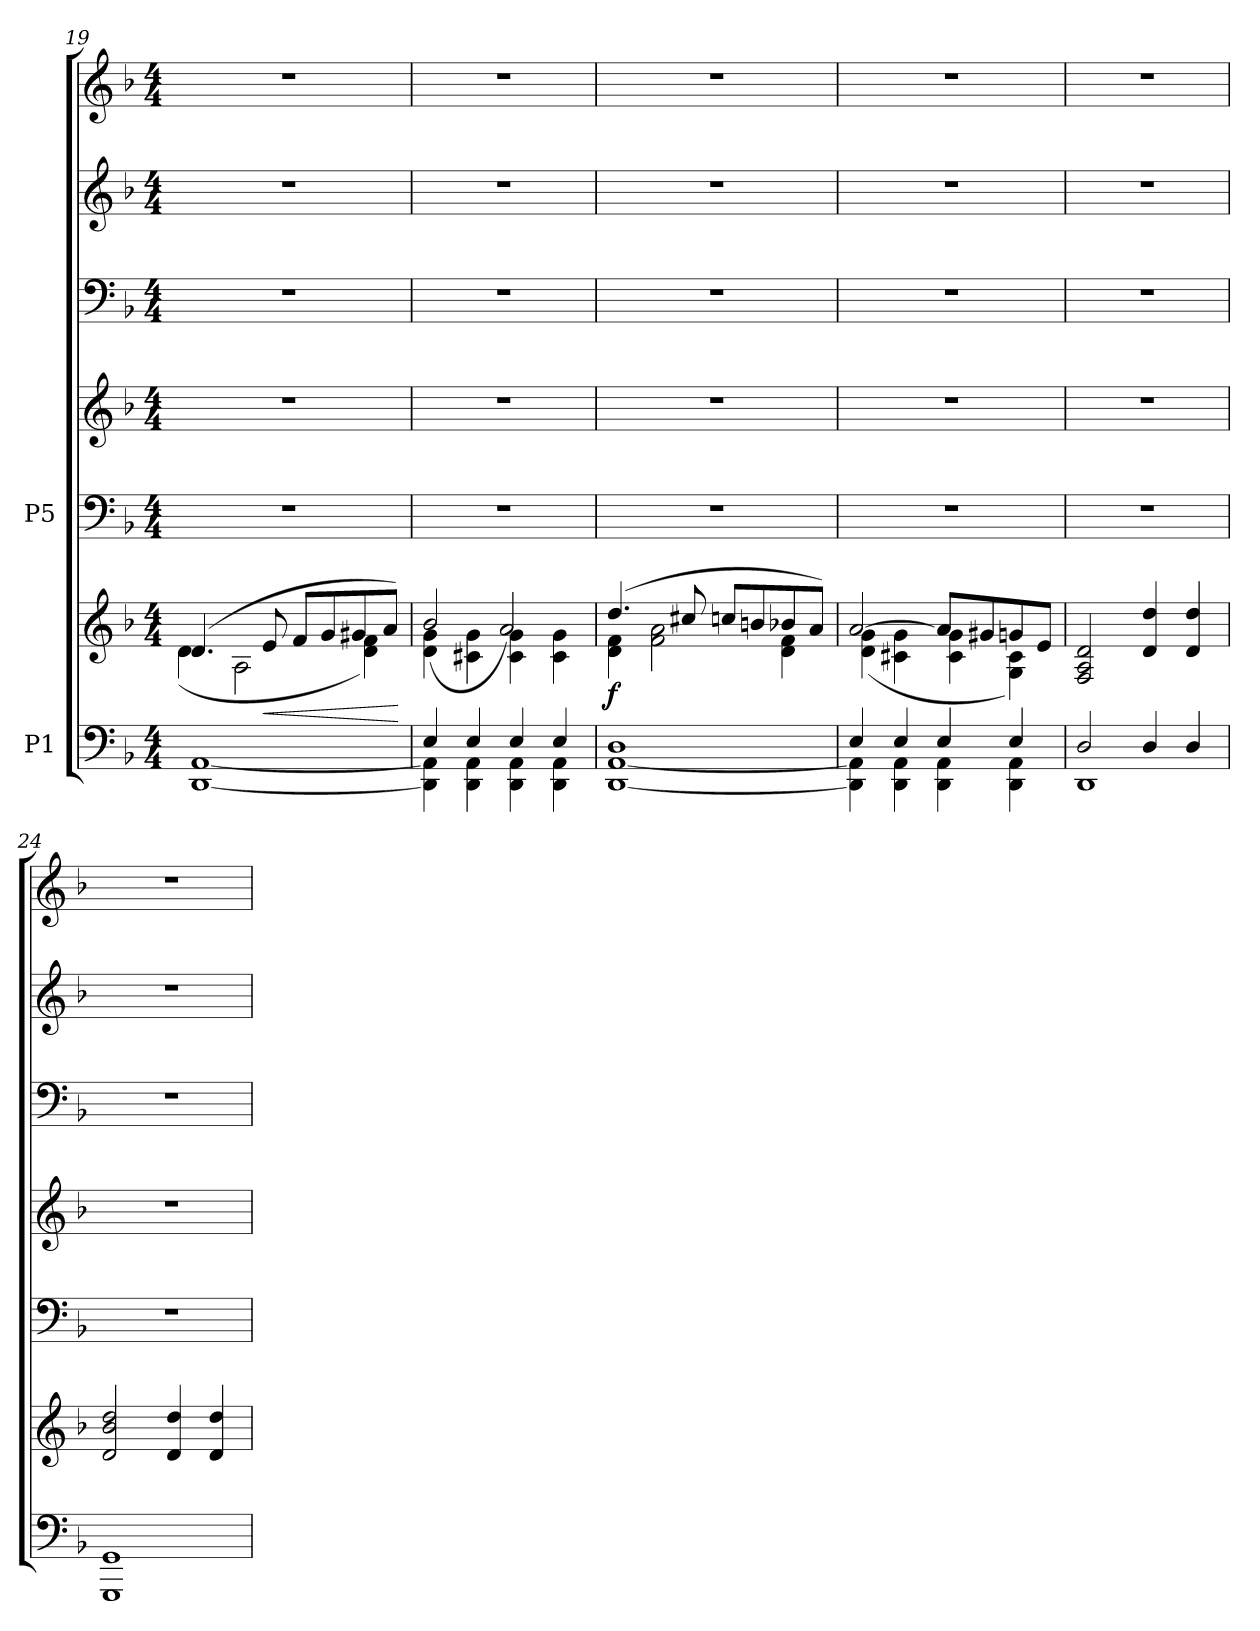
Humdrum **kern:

**kern	**kern	**dynam	**kern	**kern	**kern	**kern	**kern
*part5	*part5	*part5	*part4	*part4	*part3	*part2	*part1
*staff7	*staff6	*staff6/7	*staff5	*staff4	*staff3	*staff2	*staff1
*I"P1	*	*	*I"P5	*	*	*	*
*clefF4	*clefG2	*	*clefF4	*clefG2	*clefF4	*clefG2	*clefG2
*	*	*	*	*	*	*ITrd7c12	*
*k[b-]	*k[b-]	*	*k[b-]	*k[b-]	*k[b-]	*k[b-]	*k[b-]
*F:	*F:	*	*F:	*F:	*F:	*F:	*F:
*M4/4	*M4/4	*	*M4/4	*M4/4	*M4/4	*M4/4	*M4/4
=19	=19	=19	=19	=19	=19	=19	=19
*^	*^	*	*	*	*	*	*
*	*^	*	*^	*	*	*	*	*	*
!	!	!	!	!	!	!LO:DY:b	!	!	!	!	!
1ryy	[<1DD [>1AA	1ryy	(>4.d/	(<4d\	1ryy	p	1r	1r	1r	1r	1r
.	.	.	.	2A\	.	.	.	.	.	.	.
!	!	!	!	!	!	!LO:HP:b	!	!	!	!	!
.	.	.	8e/	.	.	<	.	.	.	.	.
.	.	.	8f/L	.	.	.	.	.	.	.	.
.	.	.	8g/	.	.	.	.	.	.	.	.
.	.	.	8g#X/	4d\ 4f\)	.	.	.	.	.	.	.
.	.	.	8a/J)	.	.	.	.	.	.	.	.
*v	*v	*v	*	*	*	*	*	*	*	*	*
*	*v	*v	*v	*	*	*	*	*	*
.	.	[	.	.	.	.	.
=20	=20	=20	=20	=20	=20	=20	=20
*^	*^	*	*	*	*	*	*
*	*^	*	*^	*	*	*	*	*	*
4E/	4DD\] 4AA\]	1ryy	4d\ 4g\	(>2b-/	1ryy	.	1r	1r	1r	1r	1r
4E/	4DD\ 4AA\	.	4c#X\ 4g\	.	.	.	.	.	.	.	.
4E/	4DD\ 4AA\	.	4c#\ 4g\	2a/)	.	.	.	.	.	.	.
4E/	4DD\ 4AA\	.	4c#\ 4g\	.	.	.	.	.	.	.	.
=21	=21	=21	=21	=21	=21	=21	=21	=21	=21	=21	=21
!	!	!	!	!	!	!LO:DY:b	!	!	!	!	!
1D	[<1DD [>1AA	1ryy	(>4.dd/	4d\ 4f\	1ryy	f	1r	1r	1r	1r	1r
.	.	.	.	2f\ 2a\	.	.	.	.	.	.	.
.	.	.	8cc#X/	.	.	.	.	.	.	.	.
.	.	.	8ccn/L	.	.	.	.	.	.	.	.
.	.	.	8bn/	.	.	.	.	.	.	.	.
.	.	.	8b-X/	4d\ 4f\	.	.	.	.	.	.	.
.	.	.	8a/J)	.	.	.	.	.	.	.	.
=22	=22	=22	=22	=22	=22	=22	=22	=22	=22	=22	=22
4E/	4DD\] 4AA\]	1ryy	[>2a/	(<4d\ 4g\	1ryy	.	1r	1r	1r	1r	1r
4E/	4DD\ 4AA\	.	.	4c#X\ 4g\	.	.	.	.	.	.	.
4E/	4DD\ 4AA\	.	8a/L]	4c#\ 4g\	.	.	.	.	.	.	.
.	.	.	8g#X/	.	.	.	.	.	.	.	.
4E/	4DD\ 4AA\	.	8gn/	4G\ 4c#\)	.	.	.	.	.	.	.
.	.	.	8e/J	.	.	.	.	.	.	.	.
=23	=23	=23	=23	=23	=23	=23	=23	=23	=23	=23	=23
2D/	1DD	1ryy	2F/ 2A/ 2d/	1ryy	1ryy	.	1r	1r	1r	1r	1r
4D/	.	.	4d/ 4dd/	.	.	.	.	.	.	.	.
4D/	.	.	4d/ 4dd/	.	.	.	.	.	.	.	.
=24	=24	=24	=24	=24	=24	=24	=24	=24	=24	=24	=24
!	!	!	!	!	!	!LO:HP:b	!	!	!	!	!
1GGG 1GG	1ryy	1ryy	2d/ 2b-/ 2dd/	1ryy	1ryy	<	1r	1r	1r	1r	1r
.	.	.	4d/ 4dd/	.	.	.	.	.	.	.	.
.	.	.	4d/ 4dd/	.	.	.	.	.	.	.	.
*v	*v	*v	*	*	*	*	*	*	*	*	*
*	*v	*v	*v	*	*	*	*	*	*
.	.	[	.	.	.	.	.
=	=	=	=	=	=	=	=
*-	*-	*-	*-	*-	*-	*-	*-
